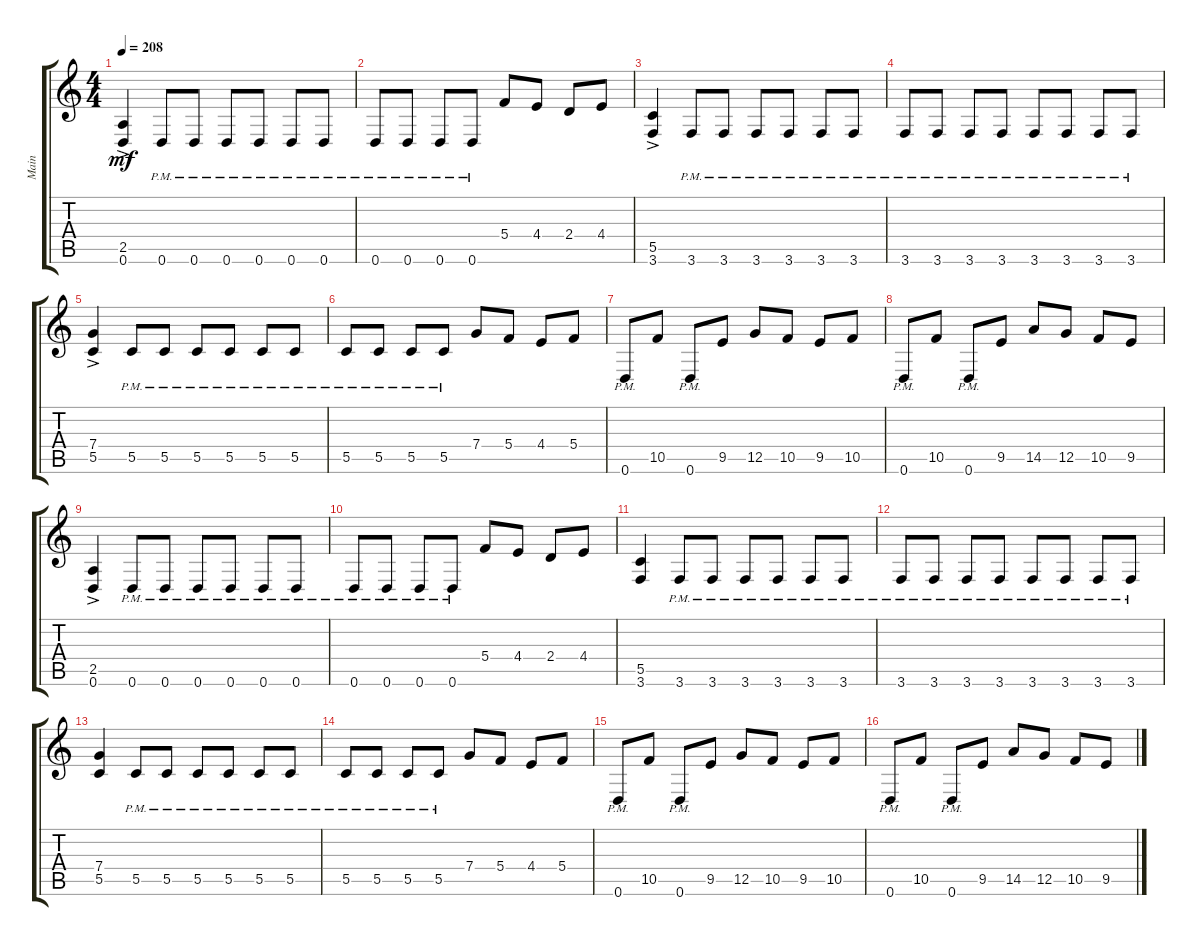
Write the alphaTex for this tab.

\track ("Main" "Main") {instrument distortionguitar}
\staff {score tabs}
\tuning (D4 A3 F3 C3 G2 D2) {hide}
\ts (4 4)
\tempo 208
\clef g2
\ks c
(2.5 0.6{ac}).4{dy mf} 0.6{pm}.8 0.6{pm}.8 0.6{pm}.8 0.6{pm}.8 0.6{pm}.8 0.6{pm}.8 |
0.6{pm}.8 0.6{pm}.8 0.6{pm}.8 0.6{pm}.8 5.4.8 4.4.8 2.4.8 4.4.8 |
(5.5 3.6{ac}).4 3.6{pm}.8 3.6{pm}.8 3.6{pm}.8 3.6{pm}.8 3.6{pm}.8 3.6{pm}.8 |
3.6{pm}.8 3.6{pm}.8 3.6{pm}.8 3.6{pm}.8 3.6{pm}.8 3.6{pm}.8 3.6{pm}.8 3.6{pm}.8 |
(7.4 5.5{ac}).4 5.5{pm}.8 5.5{pm}.8 5.5{pm}.8 5.5{pm}.8 5.5{pm}.8 5.5{pm}.8 |
5.5{pm}.8 5.5{pm}.8 5.5{pm}.8 5.5{pm}.8 7.4.8 5.4.8 4.4.8 5.4.8 |
0.6{pm}.8 10.5.8 0.6{pm}.8 9.5.8 12.5.8 10.5.8 9.5.8 10.5.8 |
0.6{pm}.8 10.5.8 0.6{pm}.8 9.5.8 14.5.8 12.5.8 10.5.8 9.5.8 |
(2.5 0.6{ac}).4 0.6{pm}.8 0.6{pm}.8 0.6{pm}.8 0.6{pm}.8 0.6{pm}.8 0.6{pm}.8 |
0.6{pm}.8 0.6{pm}.8 0.6{pm}.8 0.6{pm}.8 5.4.8 4.4.8 2.4.8 4.4.8 |
(5.5 3.6).4 3.6{pm}.8 3.6{pm}.8 3.6{pm}.8 3.6{pm}.8 3.6{pm}.8 3.6{pm}.8 |
3.6{pm}.8 3.6{pm}.8 3.6{pm}.8 3.6{pm}.8 3.6{pm}.8 3.6{pm}.8 3.6{pm}.8 3.6{pm}.8 |
(7.4 5.5).4 5.5{pm}.8 5.5{pm}.8 5.5{pm}.8 5.5{pm}.8 5.5{pm}.8 5.5{pm}.8 |
5.5{pm}.8 5.5{pm}.8 5.5{pm}.8 5.5{pm}.8 7.4.8 5.4.8 4.4.8 5.4.8 |
0.6{pm}.8 10.5.8 0.6{pm}.8 9.5.8 12.5.8 10.5.8 9.5.8 10.5.8 |
0.6{pm}.8 10.5.8 0.6{pm}.8 9.5.8 14.5.8 12.5.8 10.5.8 9.5.8
